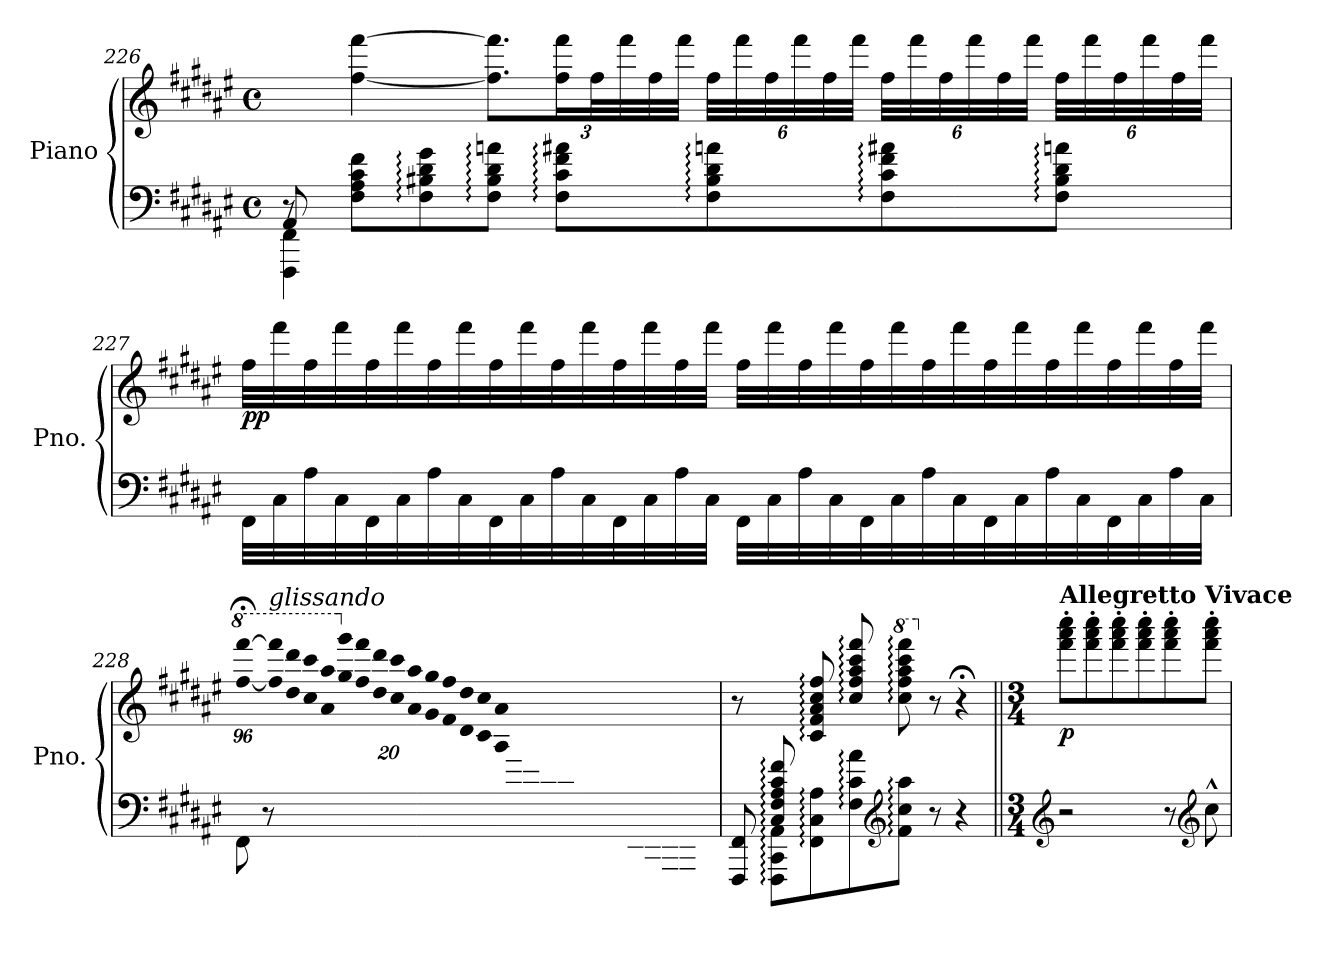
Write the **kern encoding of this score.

**kern	**kern	**dynam
*part1	*part1	*part1
*staff2	*staff1	*staff1/2
*I"Piano	*	*
*I'Pno.	*	*
!!LO:LB:g=z
*clefF4	*clefG2	*
*k[f#c#g#d#a#e#]	*k[f#c#g#d#a#e#]	*
*M4/4	*M4/4	*
*met(c)	*met(c)	*
=226	=226	=226
*^	*	*
*	*^	*	*
8AA#/	8r	4FFF#\ 4FF#\	8ryy	.
2..ryy	8F#\ 8A#\ 8c#\ 8f#\L	.	[4ff#\ [4fff#\	.
.	8F#\: 8B#X\: 8d#\: 8g#\:	2.ryy	.	.
*	*	*	*Xbrackettup	*
.	8F#\: 8B#\: 8d#\: 8an\:J	.	12.ff#\] 12.fff#\]L	.
.	8F#\: 8c#\: 8f#\: 8a#X\:L	.	24ff#\ 24fff#\L	.
.	.	.	48ff#\L	.
.	.	.	48fff#\	.
.	.	.	48ff#\	.
.	.	.	48fff#\JJJ	.
.	8F#\: 8B#\: 8d#\: 8an\:	.	48ff#\LLL	.
.	.	.	48fff#\	.
.	.	.	48ff#\	.
.	.	.	48fff#\	.
.	.	.	48ff#\	.
.	.	.	48fff#\JJJ	.
.	8F#\: 8c#\: 8f#\: 8a#X\:	.	48ff#\LLL	.
.	.	.	48fff#\	.
.	.	.	48ff#\	.
.	.	.	48fff#\	.
.	.	.	48ff#\	.
.	.	.	48fff#\JJJ	.
.	8F#\: 8B#\: 8d#\: 8an\:J	.	48ff#\LLL	.
.	.	.	48fff#\	.
.	.	.	48ff#\	.
.	.	.	48fff#\	.
.	.	.	48ff#\	.
.	.	.	48fff#\JJJ	.
*v	*v	*v	*	*
=227	=227	=227
*	*MM46	*
!	!	!LO:DY:b
32FF#\LLL	32ff#\LLL	pp
32C#\	32fff#\	.
32A#\	32ff#\	.
32C#\	32fff#\	.
32FF#\	32ff#\	.
32C#\	32fff#\	.
32A#\	32ff#\	.
32C#\	32fff#\	.
32FF#\	32ff#\	.
32C#\	32fff#\	.
32A#\	32ff#\	.
32C#\	32fff#\	.
32FF#\	32ff#\	.
32C#\	32fff#\	.
32A#\	32ff#\	.
32C#\JJJ	32fff#\JJJ	.
32FF#\LLL	32ff#\LLL	.
32C#\	32fff#\	.
32A#\	32ff#\	.
32C#\	32fff#\	.
32FF#\	32ff#\	.
32C#\	32fff#\	.
32A#\	32ff#\	.
32C#\	32fff#\	.
32FF#\	32ff#\	.
32C#\	32fff#\	.
32A#\	32ff#\	.
32C#\	32fff#\	.
32FF#\	32ff#\	.
32C#\	32fff#\	.
32A#\	32ff#\	.
32C#\JJJ	32fff#\JJJ	.
!!LO:LB:g=z
=228	=228	=228
*^	*	*
*	*	*8va	*
!	!	!LO:N:vis=8	!
1920%1189ryy	8FF#\	[384%53fff#\;< [384%53ffff#\;<L	.
.	8r	.	.
*	*	*MM90	*
!	!	!LO:TX:a:i:t=glissando	!
!	!	!LO:N:vis=32	!
.	.	(>320%11fff#\] 320%11ffff#\]LL	.
!	!	!LO:N:vis=32	!
.	.	320%11ddd#\ 320%11dddd#\	.
!	!	!LO:N:vis=32	!
.	.	320%11ccc#\ 320%11cccc#\	.
!	!	!LO:N:vis=32	!
.	.	320%11aa#\ 320%11aaa#\	.
.	4ryy	.	.
*	*	*X8va	*
!	!	!LO:N:vis=32	!
.	.	320%11gg#\ 320%11ggg#\	.
!	!	!LO:N:vis=32	!
.	.	320%11ff#\ 320%11fff#\	.
!	!	!LO:N:vis=32	!
.	.	320%11dd#\ 320%11ddd#\	.
!	!	!LO:N:vis=32	!
.	.	320%11cc#\ 320%11ccc#\	.
!	!	!LO:N:vis=32	!
.	.	320%11a#\ 320%11aa#\	.
!	!	!LO:N:vis=32	!
.	.	320%11g#\ 320%11gg#\	.
!	!	!LO:N:vis=32	!
.	.	320%11f#\ 320%11ff#\	.
.	2ryy	.	.
!	!	!LO:N:vis=32	!
.	.	320%11d#\ 320%11dd#\	.
!	!	!LO:N:vis=32	!
.	.	320%11c#\ 320%11cc#\	.
!	!	!LO:N:vis=32	!
.	.	320%11A#\ 320%11a#\	.
!LO:N:vis=32	!	!	!
320%11G#\ 320%11g#\	.	1920%731ryy	.
!LO:N:vis=32	!	!	!
320%11F#\ 320%11f#\	.	.	.
!LO:N:vis=32	!	!	!
320%11D#\ 320%11d#\	.	.	.
!LO:N:vis=32	!	!	!
320%11C#\ 320%11c#\	.	.	.
!LO:N:vis=32	!	!	!
320%11AA#\ 320%11A#\	.	.	.
!LO:N:vis=32	!	!	!
320%11GG#\ 320%11G#\	.	.	.
!LO:N:vis=32	!	!	!
320%11FF#\ 320%11F#\	.	.	.
!LO:N:vis=32	!	!	!
320%11DD#\ 320%11D#\	.	.	.
!LO:N:vis=32	!	!	!
320%11CC#\ 320%11C#\	.	.	.
!LO:N:vis=32	!	!	!
320%11AAA#\ 320%11AA#\	.	.	.
!LO:N:vis=32	!	!	!
320%11GGG#\ 320%11GG#\JJJ)	.	.	.
384ryy	.	.	.
=229	=229	=229	=229
*	*	*MM30	*
8ryy	8FFF#/ 8FF#/	8r	.
8C#/: 8F#/: 8A#/: 8c#/: 8f#/:L	8FFF#\: 8CC#\: 8AA#\:L	8ryy	.
2.ryy	8FF#\: 8C#\: 8A#\:	8c#/: 8f#/: 8a#/: 8cc#/: 8ff#/:	.
.	8F#\: 8c#\: 8a#\:	8cc#/: 8ff#/: 8aa#/: 8ccc#/: 8fff#/:J	.
*clefG2	*	*	*
*	*	*8va	*
.	8f#\: 8cc#\: 8aa#\:J	8ccc#\: 8fff#\: 8aaa#\: 8cccc#\: 8ffff#\:	.
*	*	*X8va	*
.	8r	8r	.
.	4r	4r;<	.
*v	*v	*	*
!!LO:LB:g=z
=230||	=230||	=230||
*M3/4	*M3/4	*
*	*MM140	*
*^	*	*
!	!	!LO:TX:a:B:t=Allegretto Vivace	!
!	!	!	!LO:DY:b
*v	*v	*	*
2r	8fff#\' 8aaa#\' 8cccc#\'L	p
.	8fff#\' 8aaa#\' 8cccc#\'	.
.	8fff#\' 8aaa#\' 8cccc#\'	.
.	8fff#\' 8aaa#\' 8cccc#\'	.
8r	8fff#\' 8aaa#\' 8cccc#\'	.
*clefG2	*	*
8cc#^^\	8fff#\' 8aaa#\' 8cccc#\'J	.
=	=	=
*-	*-	*-
